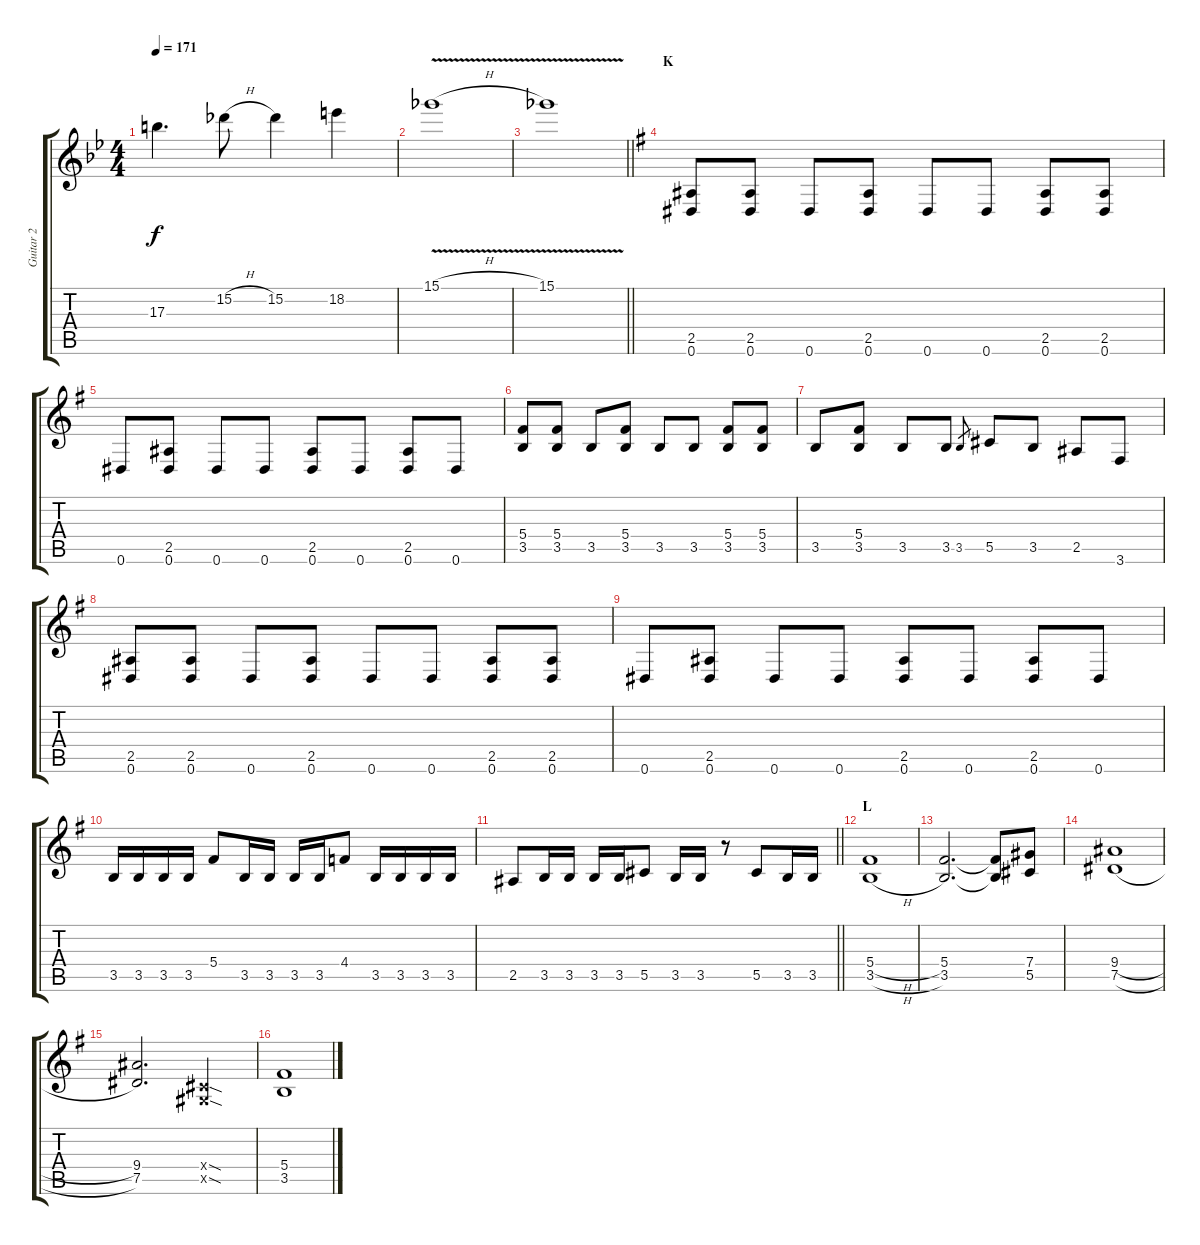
\track ("Guitar 2" "Guitar 2") {instrument acousticguitarsteel}
\staff {score tabs}
\tuning (Eb4 Bb3 Gb3 Db3 Ab2 Eb2) {hide}
\ts (4 4)
\tempo 171
\clef g2
\ks bb
17.3.4{d dy f} 15.2{h}.8 15.2.4 18.2.4 |
15.1{v h}.1 |
\barLineRight lightlight
15.1{v}.1 |
\section ("" "K")
\ks g
(2.5 0.6).8{volume 14 instrument distortionguitar} (2.5 0.6).8 0.6.8 (2.5 0.6).8 0.6.8 0.6.8 (2.5 0.6).8 (2.5 0.6).8 |
0.6.8 (2.5 0.6).8 0.6.8 0.6.8 (2.5 0.6).8 0.6.8 (2.5 0.6).8 0.6.8 |
(5.4 3.5).8 (5.4 3.5).8 3.5.8 (5.4 3.5).8 3.5.8 3.5.8 (5.4 3.5).8 (5.4 3.5).8 |
3.5.8 (5.4 3.5).8 3.5.8 3.5.8 3.5.8{gr} 5.5.8 3.5.8 2.5.8 3.6.8 |
(2.5 0.6).8 (2.5 0.6).8 0.6.8 (2.5 0.6).8 0.6.8 0.6.8 (2.5 0.6).8 (2.5 0.6).8 |
0.6.8 (2.5 0.6).8 0.6.8 0.6.8 (2.5 0.6).8 0.6.8 (2.5 0.6).8 0.6.8 |
3.5.16 3.5.16 3.5.16 3.5.16 5.4.8 3.5.16 3.5.16 3.5.16 3.5.16 4.4.8 3.5.16 3.5.16 3.5.16 3.5.16 |
\barLineRight lightlight
2.5.8 3.5.16 3.5.16 3.5.16 3.5.16 5.5.8 3.5.16 3.5.16 r.8 5.5.8 3.5.16 3.5.16 |
\section ("" "L")
(5.4{h} 3.5{h}).1{volume 8 instrument distortionguitar} |
(5.4 3.5).2{d} (5.4{t} 3.5{t}).8 (7.4 5.5).8 |
(9.4{h} 7.5{h}).1 |
(9.4 7.5).2{d} (0.4{sod x} 0.5{sod x}).4 |
(5.4{h} 3.5{h}).1
